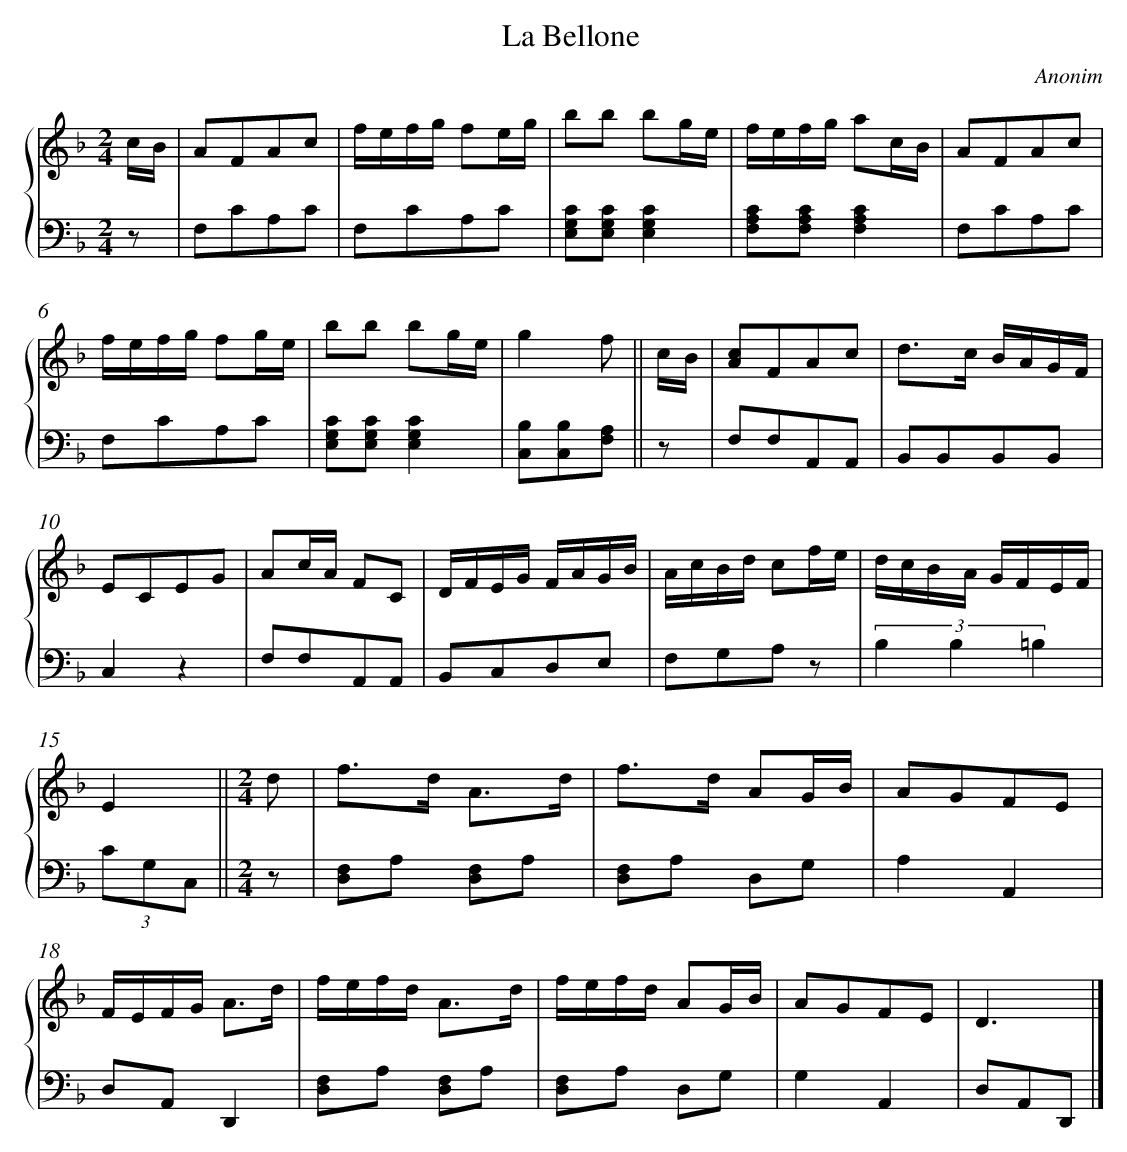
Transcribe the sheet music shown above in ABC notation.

X:1
T: La Bellone
C: Anonim
L: 1/8
M: 2/4
%%staves {1 2}
V: 1 clef=treble
V: 2 clef=bass
K: F
[V:1] c/B/ [I:setbarnb 1]|
[V:2] z |
[V:1] AFAc |
[V:2] F,CA,C |
[V:1] f/e/f/g/ fe/g/ |
[V:2] F,CA,C |
[V:1] bb bg/e/ |
[V:2] [CG,E,][CG,E,][C2G,2E,2] |
[V:1] f/e/f/g/ ac/B/ |
[V:2] [CA,F,][CA,F,][C2A,2F,2] |
[V:1] AFAc |
[V:2] F,CA,C |
[V:1] f/e/f/g/ fg/e/ |
[V:2] F,CA,C |
[V:1] bb bg/e/ |
[V:2] [CG,E,][CG,E,][C2G,2E,2] |
[V:1] g2f [I:setbarnb 8]||
[V:2] [B,C,][B,C,][A,F,] ||
[V:1] c/B/ |
[V:2] z |
[V:1] [cA]FAc |
[V:2] F,F,A,,A,, |
[V:1] d>c B/A/G/F/ |
[V:2] B,,B,,B,,B,, |
[V:1] ECEG |
[V:2] C,2z2 |
[V:1] Ac/A/ FC |
[V:2] F,F,A,,A,, |
[V:1] D/F/E/G/ F/A/G/B/ |
[V:2] B,,C,D,E, |
[V:1] A/c/B/d/ cf/e/ |
[V:2] F,G,A, z |
[V:1] d/c/B/A/ G/F/E/F/ |
[V:2] (3B,2 B,2 =B,2 |
[V:1] E2 ||
[V:2] (3CG,C, ||
[V:1]  [K:F] [M:2/4]d |
[V:2]  [K:F] [M:2/4]z |
[V:1] f>d A3/d/ |
[V:2] [F,D,]A, [F,D,]A, |
[V:1] f>d AG/B/ |
[V:2] [F,D,]A, D,G, |
[V:1] AGFE |
[V:2] A,2A,,2 |
[V:1] F/E/F/G< Ad/ |
[V:2] D,A,,D,,2 |
[V:1] f/e/f/d< Ad/ |
[V:2] [F,D,]A, [F,D,]A, |
[V:1] f/e/f/d/ AG/B/ |
[V:2] [F,D,]A, D,G, |
[V:1] AGFE |
[V:2] G,2A,,2 |
[V:1] D3 |]
[V:2] D,A,,D,, |]
